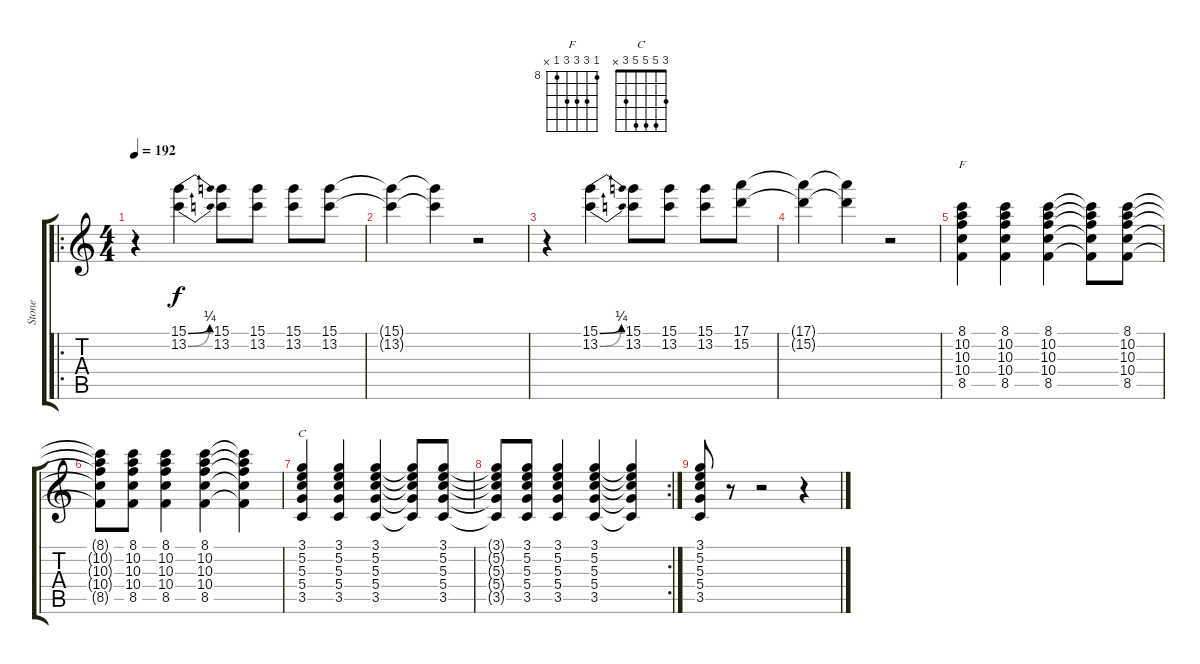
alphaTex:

\track ("Stone" "Stone") {instrument overdrivenguitar}
\staff {score tabs}
\tuning (E4 B3 G3 D3 A2 E2) {hide}
\chord ("F" 8 10 10 10 8 x) {firstfret 8}
\chord ("C" 3 5 5 5 3 x)
\ro
\ts (4 4)
\tempo 192
\clef g2
\ks c
r.4{dy f} (15.1{be (bend 0 0 60 1)} 13.2{be (bend 0 0 60 1)}).4 (15.1 13.2).8 (15.1 13.2).8 (15.1 13.2).8 (15.1 13.2).8 |
(15.1{t} 13.2{t}).4 (15.1{t} 13.2{t}).4 r.2 |
r.4 (15.1{be (bend 0 0 60 1)} 13.2{be (bend 0 0 60 1)}).4 (15.1 13.2).8 (15.1 13.2).8 (15.1 13.2).8 (17.1 15.2).8 |
(17.1{t} 15.2{t}).4 (17.1{t} 15.2{t}).4 r.2 |
(8.1 10.2 10.3 10.4 8.5).4{ch "F"} (8.1 10.2 10.3 10.4 8.5).4 (8.1 10.2 10.3 10.4 8.5).4 (8.1{t} 10.2{t} 10.3{t} 10.4{t} 8.5{t}).8 (8.1 10.2 10.3 10.4 8.5).8 |
(8.1{t} 10.2{t} 10.3{t} 10.4{t} 8.5{t}).8 (8.1 10.2 10.3 10.4 8.5).8 (8.1 10.2 10.3 10.4 8.5).4 (8.1 10.2 10.3 10.4 8.5).4 (8.1{t} 10.2{t} 10.3{t} 10.4{t} 8.5{t}).4 |
(3.1 5.2 5.3 5.4 3.5).4{ch "C"} (3.1 5.2 5.3 5.4 3.5).4 (3.1 5.2 5.3 5.4 3.5).4 (3.1{t} 5.2{t} 5.3{t} 5.4{t} 3.5{t}).8 (3.1 5.2 5.3 5.4 3.5).8 |
\rc 2
(3.1{t} 5.2{t} 5.3{t} 5.4{t} 3.5{t}).8 (3.1 5.2 5.3 5.4 3.5).8 (3.1 5.2 5.3 5.4 3.5).4 (3.1 5.2 5.3 5.4 3.5).4 (3.1{t} 5.2{t} 5.3{t} 5.4{t} 3.5{t}).4 |
(3.1 5.2 5.3 5.4 3.5).8 r.8 r.2 r.4
